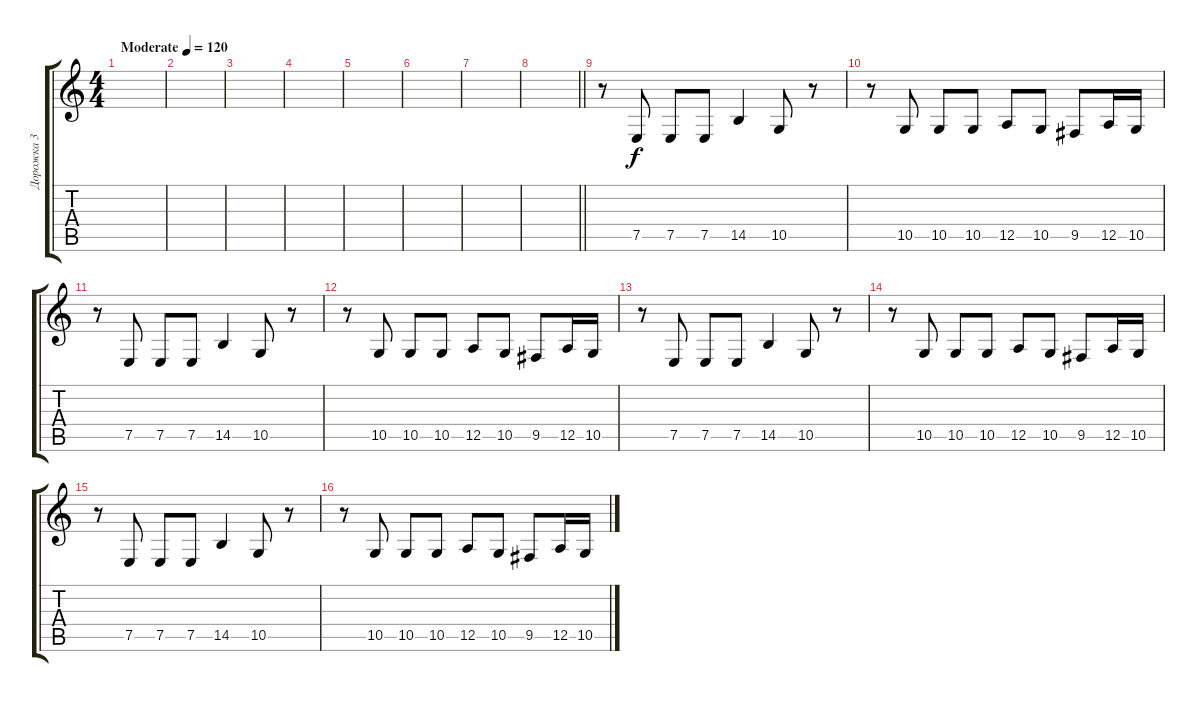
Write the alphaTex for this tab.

\track ("Дорожка 3" "Дорожка 3") {instrument electricgrandpiano}
\staff {score tabs}
\tuning (E4 B3 G3 D3 A2 E2) {hide}
\ts (4 4)
\tempo (120 "Moderate")
\clef g2
\ks c
|
|
|
|
|
|
|
\barLineRight lightlight
|
r.8 7.5.8 7.5.8 7.5.8 14.5.4 10.5.8 r.8 |
r.8 10.5.8 10.5.8 10.5.8 12.5.8 10.5.8 9.5.8 12.5.16 10.5.16 |
r.8 7.5.8 7.5.8 7.5.8 14.5.4 10.5.8 r.8 |
r.8 10.5.8 10.5.8 10.5.8 12.5.8 10.5.8 9.5.8 12.5.16 10.5.16 |
r.8 7.5.8 7.5.8 7.5.8 14.5.4 10.5.8 r.8 |
r.8 10.5.8 10.5.8 10.5.8 12.5.8 10.5.8 9.5.8 12.5.16 10.5.16 |
r.8 7.5.8 7.5.8 7.5.8 14.5.4 10.5.8 r.8 |
r.8 10.5.8 10.5.8 10.5.8 12.5.8 10.5.8 9.5.8 12.5.16 10.5.16
